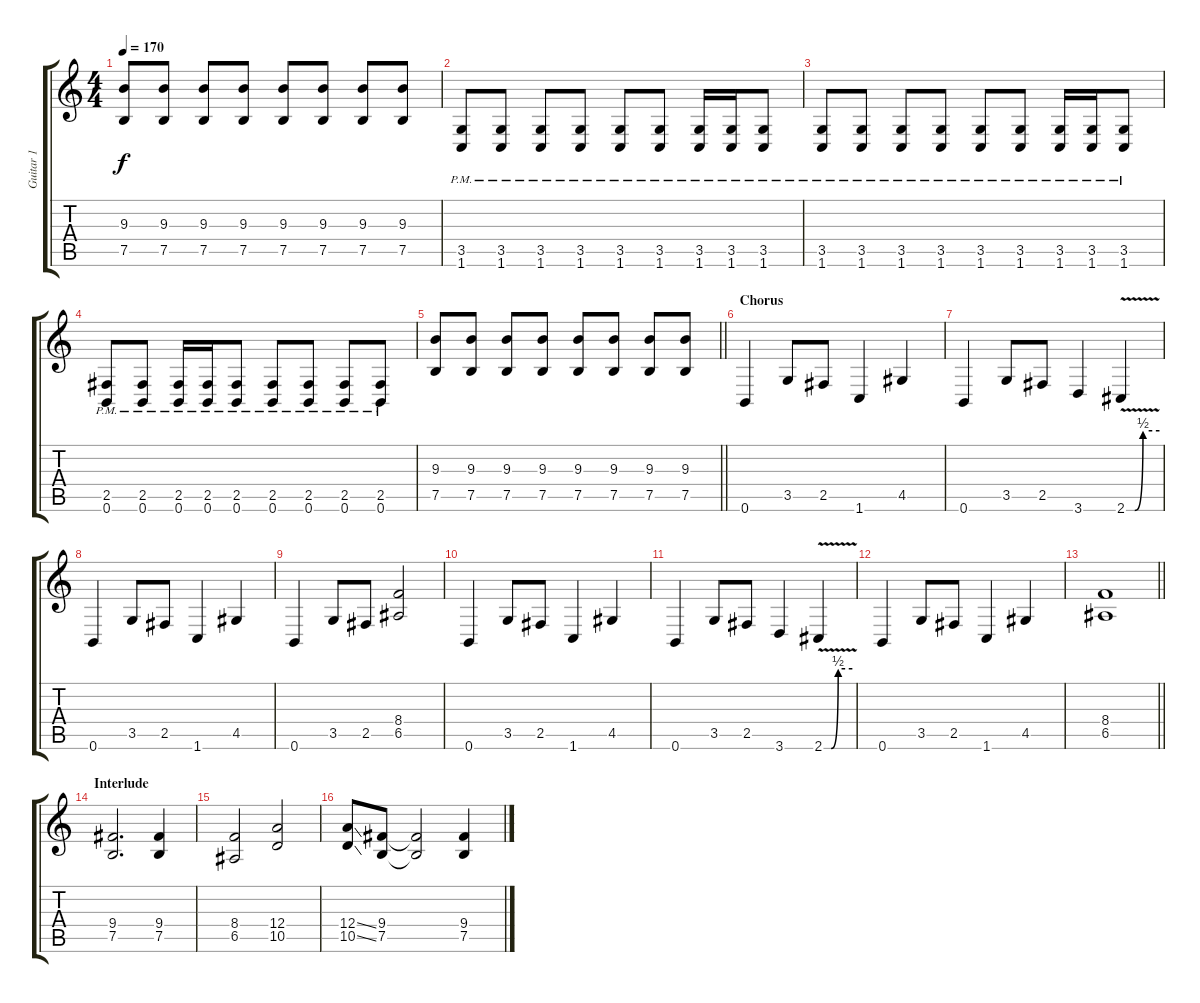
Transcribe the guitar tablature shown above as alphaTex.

\track ("Guitar 1" "Guitar 1") {instrument distortionguitar}
\staff {score tabs}
\tuning (B3 Gb3 D3 A2 E2 B1) {hide}
\ts (4 4)
\tempo 170
\clef g2
\ks c
(9.3 7.5).8{dy f} (9.3 7.5).8 (9.3 7.5).8 (9.3 7.5).8 (9.3 7.5).8 (9.3 7.5).8 (9.3 7.5).8 (9.3 7.5).8 |
(3.5{pm} 1.6{pm}).8 (3.5{pm} 1.6{pm}).8 (3.5{pm} 1.6{pm}).8 (3.5{pm} 1.6{pm}).8 (3.5{pm} 1.6{pm}).8 (3.5{pm} 1.6{pm}).8 (3.5{pm} 1.6{pm}).16 (3.5{pm} 1.6{pm}).16 (3.5{pm} 1.6{pm}).8 |
(3.5{pm} 1.6{pm}).8 (3.5{pm} 1.6{pm}).8 (3.5{pm} 1.6{pm}).8 (3.5{pm} 1.6{pm}).8 (3.5{pm} 1.6{pm}).8 (3.5{pm} 1.6{pm}).8 (3.5{pm} 1.6{pm}).16 (3.5{pm} 1.6{pm}).16 (3.5{pm} 1.6{pm}).8 |
(2.5{pm} 0.6{pm}).8 (2.5{pm} 0.6{pm}).8 (2.5{pm} 0.6{pm}).16 (2.5{pm} 0.6{pm}).16 (2.5{pm} 0.6{pm}).8 (2.5{pm} 0.6{pm}).8 (2.5{pm} 0.6{pm}).8 (2.5{pm} 0.6{pm}).8 (2.5{pm} 0.6{pm}).8 |
\barLineRight lightlight
(9.3 7.5).8 (9.3 7.5).8 (9.3 7.5).8 (9.3 7.5).8 (9.3 7.5).8 (9.3 7.5).8 (9.3 7.5).8 (9.3 7.5).8 |
\section ("" "Chorus")
0.6.4 3.5.8 2.5.8 1.6.4 4.5.4 |
0.6.4 3.5.8 2.5.8 3.6.4 2.6{be (custom 0 0 15 0 30 2 60 2) v}.4 |
0.6.4 3.5.8 2.5.8 1.6.4 4.5.4 |
0.6.4 3.5.8 2.5.8 (8.4 6.5).2 |
0.6.4 3.5.8 2.5.8 1.6.4 4.5.4 |
0.6.4 3.5.8 2.5.8 3.6.4 2.6{be (custom 0 0 15 0 30 2 60 2) v}.4 |
0.6.4 3.5.8 2.5.8 1.6.4 4.5.4 |
\barLineRight lightlight
(8.4 6.5).1 |
\section ("" "Interlude")
(9.4 7.5).2{d} (9.4 7.5).4 |
(8.4 6.5).2 (12.4 10.5).2 |
(12.4{ss} 10.5{ss}).8 (9.4 7.5).8 (9.4{t} 7.5{t}).2 (9.4 7.5).4
